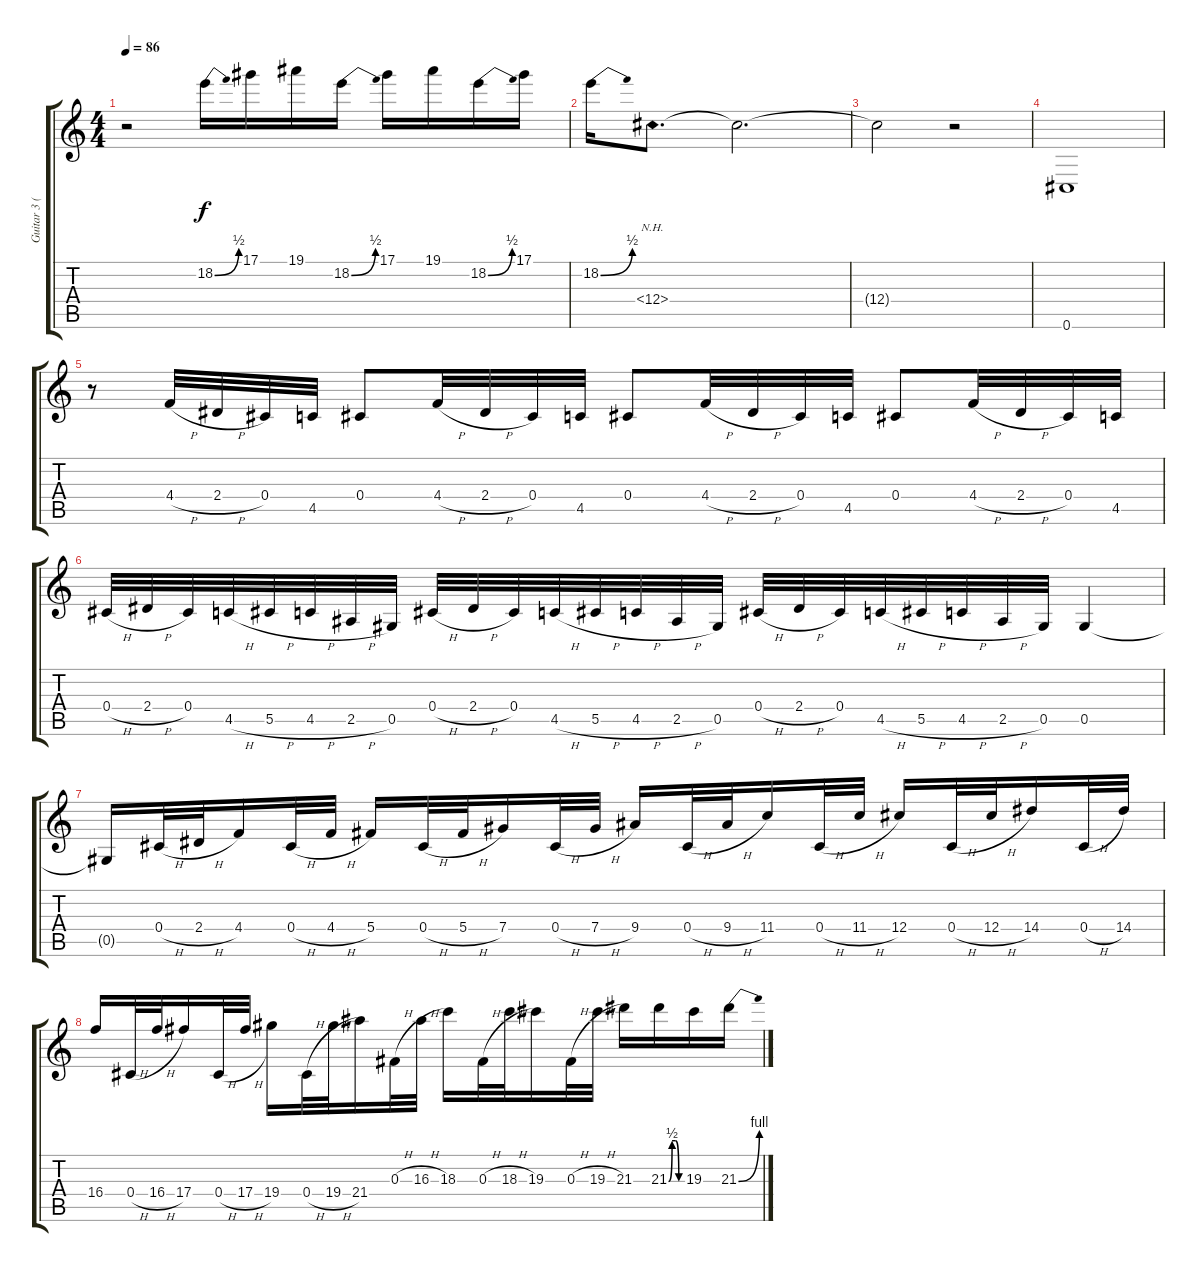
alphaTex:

\track ("Guitar 3 (Solo)" "Guitar 3 (") {instrument distortionguitar}
\staff {score tabs}
\tuning (Eb4 Bb3 Gb3 Db3 Ab2 Db2) {hide}
\ts (4 4)
\tempo 86
\clef g2
\ks c
r.2{dy f} 18.2{be (bend 0 0 60 2)}.16 17.1.16 19.1.16 18.2{be (bend 0 0 60 2)}.16 17.1.16 19.1.16 18.2{be (bend 0 0 60 2)}.16 17.1.16 |
18.2{be (bend 0 0 60 2)}.16 12.4{nh}.8{d} 12.4{t}.2{d} |
12.4{t}.2 r.2 |
0.6.1 |
r.8 4.4{h}.32 2.4{h}.32 0.4.32 4.5.32 0.4.8 4.4{h}.32 2.4{h}.32 0.4.32 4.5.32 0.4.8 4.4{h}.32 2.4{h}.32 0.4.32 4.5.32 0.4.8 4.4{h}.32 2.4{h}.32 0.4.32 4.5.32 |
0.4{h}.32 2.4{h}.32 0.4.32 4.5{h}.32 5.5{h}.32 4.5{h}.32 2.5{h}.32 0.5.32 0.4{h}.32 2.4{h}.32 0.4.32 4.5{h}.32 5.5{h}.32 4.5{h}.32 2.5{h}.32 0.5.32 0.4{h}.32 2.4{h}.32 0.4.32 4.5{h}.32 5.5{h}.32 4.5{h}.32 2.5{h}.32 0.5.32 0.5.4 |
0.5{t}.16 0.4{h}.32 2.4{h}.32 4.4.16 0.4{h}.32 4.4{h}.32 5.4.16 0.4{h}.32 5.4{h}.32 7.4.16 0.4{h}.32 7.4{h}.32 9.4.16 0.4{h}.32 9.4{h}.32 11.4.16 0.4{h}.32 11.4{h}.32 12.4.16 0.4{h}.32 12.4{h}.32 14.4.16 0.4{h}.32 14.4.32 |
16.4.16 0.4{h}.32 16.4{h}.32 17.4.16 0.4{h}.32 17.4{h}.32 19.4.16 0.4{h}.32 19.4{h}.32 21.4.16 0.3{h}.32 16.3{h}.32 18.3.16 0.3{h}.32 18.3{h}.32 19.3.16 0.3{h}.32 19.3{h}.32 21.3.16 21.3{be (custom 0 0 15 2 30 2 45 0 60 0)}.16 19.3.16 21.3{be (bend 0 0 60 4)}.16
